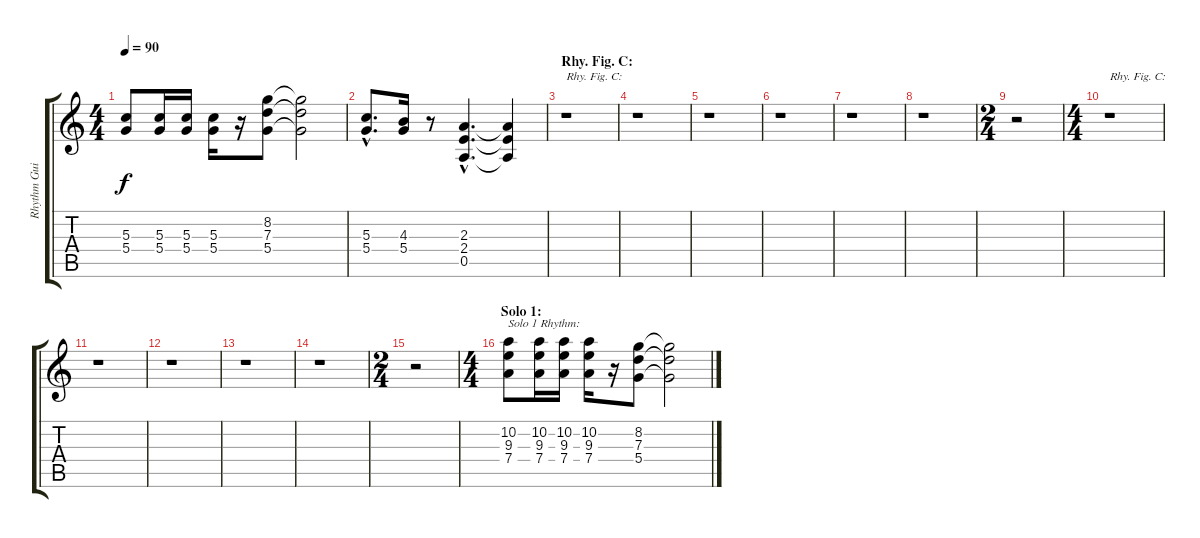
\track ("Rhythm Guitar 2" "Rhythm Gui") {instrument distortionguitar}
\staff {score tabs}
\tuning (E4 B3 G3 D3 A2 E2) {hide}
\ts (4 4)
\tempo 90
\clef g2
\ks c
(5.3 5.4).8{dy f} (5.3 5.4).16 (5.3 5.4).16 (5.3 5.4).16 r.16 (8.2 7.3 5.4).8 (8.2{t} 7.3{t} 5.4{t}).2 |
(5.3{hac} 5.4{hac}).8{d} (4.3 5.4).16 r.8 (2.3{hac} 2.4{hac} 0.5{hac}).4{d} (2.3{t} 2.4{t} 0.5{t}).4 |
\section ("" "Rhy. Fig. C:")
r.1{txt "Rhy. Fig. C:"} |
r.1 |
r.1 |
r.1 |
r.1 |
r.1 |
\ts (2 4)
r.2 |
\ts (4 4)
r.1{txt "Rhy. Fig. C:"} |
r.1 |
r.1 |
r.1 |
r.1 |
\ts (2 4)
r.2 |
\ts (4 4)
\section ("" "Solo 1:")
(10.2 9.3 7.4).8{txt "Solo 1 Rhythm:"} (10.2 9.3 7.4).16 (10.2 9.3 7.4).16 (10.2 9.3 7.4).16 r.16 (8.2 7.3 5.4).8 (8.2{t} 7.3{t} 5.4{t}).2
